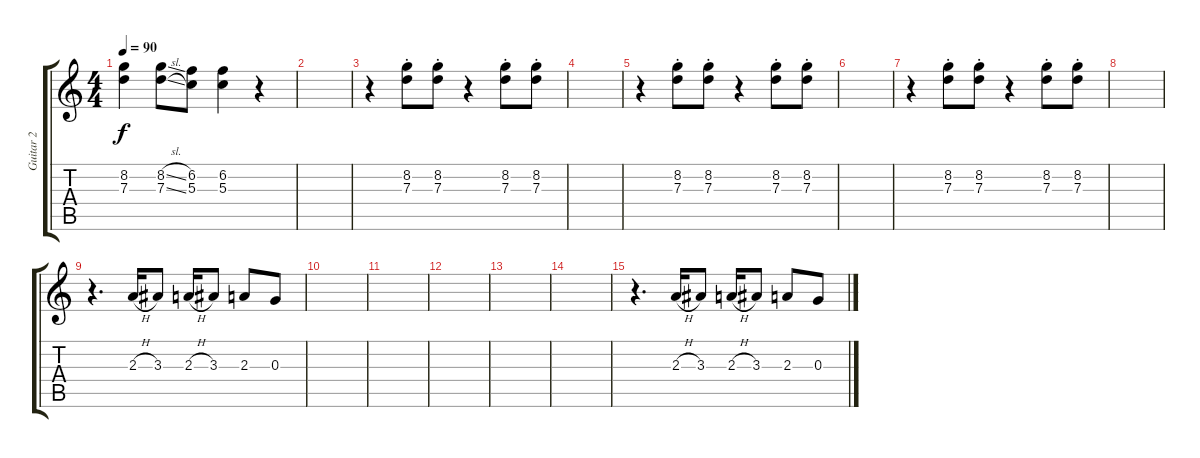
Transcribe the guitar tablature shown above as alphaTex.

\track ("Guitar 2" "Guitar 2") {instrument electricguitarjazz}
\staff {score tabs}
\tuning (E4 B3 G3 D3 A2 E2) {hide}
\ts (4 4)
\tempo 90
\clef g2
\ks c
(8.2 7.3).4{dy f} (8.2{sl} 7.3{sl}).8 (6.2 5.3).8 (6.2 5.3).4 r.4 |
|
r.4 (8.2{st} 7.3{st}).8 (8.2{st} 7.3{st}).8 r.4 (8.2{st} 7.3{st}).8 (8.2{st} 7.3{st}).8 |
|
r.4 (8.2{st} 7.3{st}).8 (8.2{st} 7.3{st}).8 r.4 (8.2{st} 7.3{st}).8 (8.2{st} 7.3{st}).8 |
|
r.4 (8.2{st} 7.3{st}).8 (8.2{st} 7.3{st}).8 r.4 (8.2{st} 7.3{st}).8 (8.2{st} 7.3{st}).8 |
|
r.4{d} 2.3{h}.16 3.3.8 2.3{h}.16 3.3.8 2.3.8 0.3.8 |
|
|
|
|
|
r.4{d} 2.3{h}.16 3.3.8 2.3{h}.16 3.3.8 2.3.8 0.3.8
